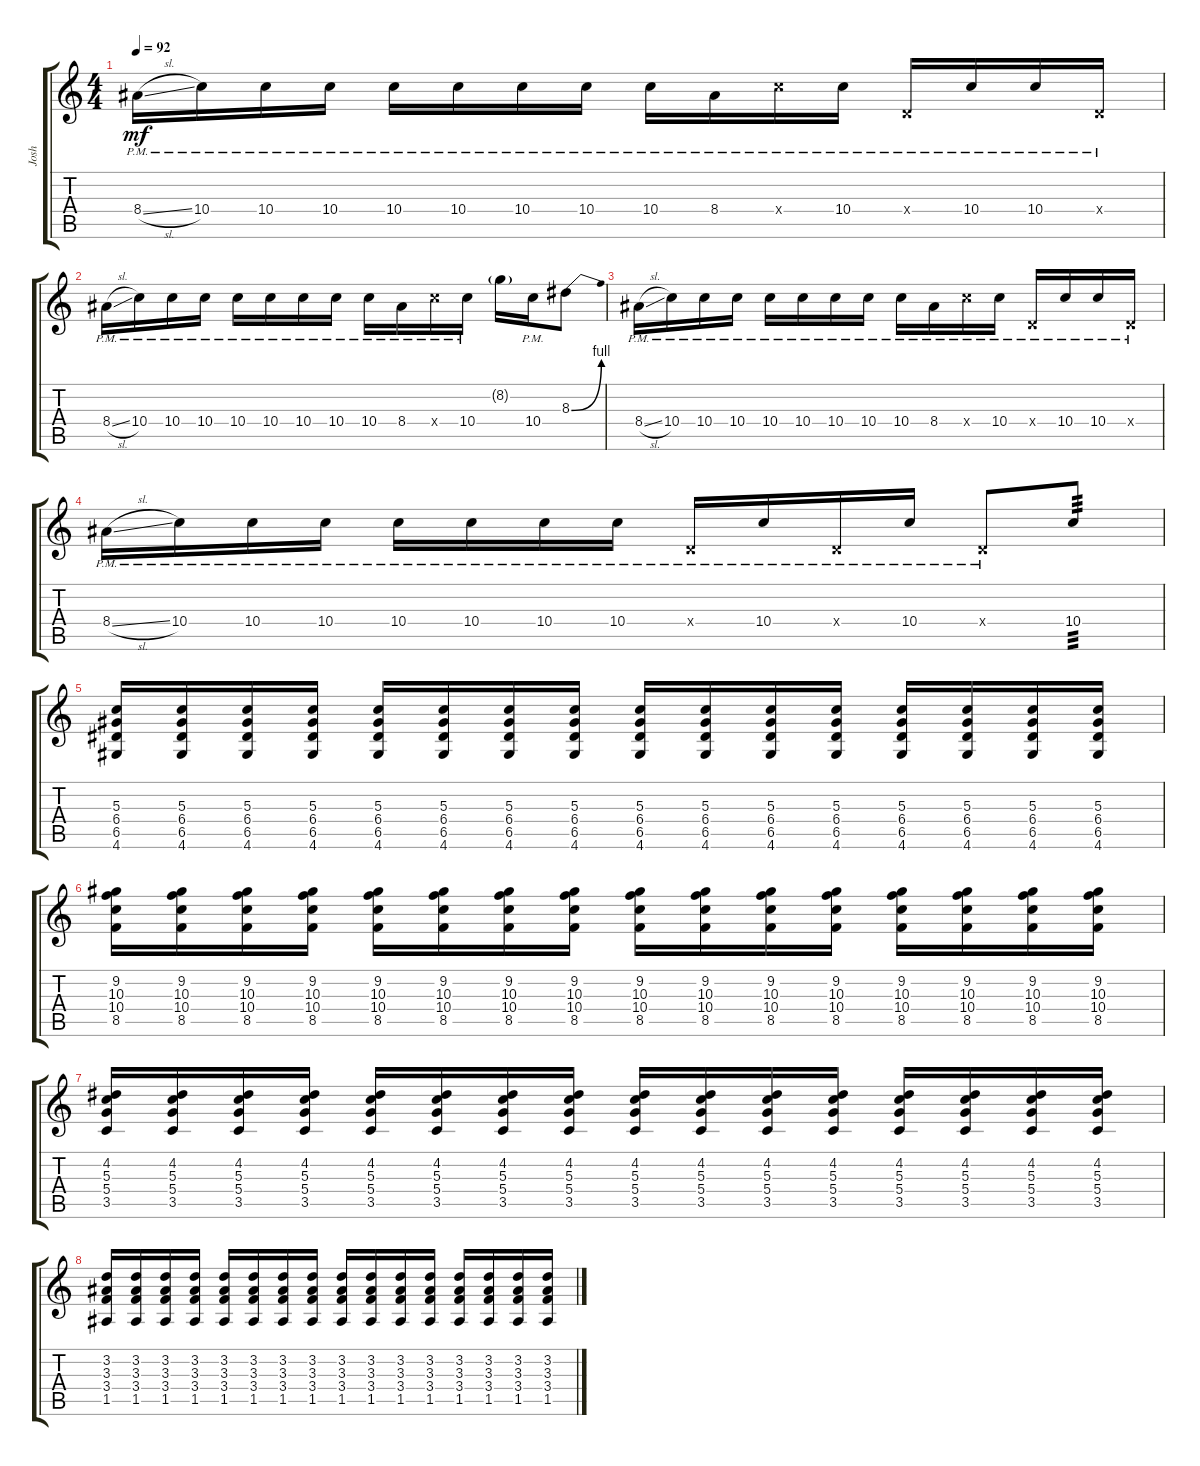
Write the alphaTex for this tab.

\track ("Josh" "Josh") {instrument electricguitarclean}
\staff {score tabs}
\tuning (E4 B3 G3 D3 A2 E2) {hide}
\ts (4 4)
\tempo 92
\clef g2
\ks c
8.4{sl pm}.16{dy mf} 10.4{pm}.16 10.4{pm}.16 10.4{pm}.16 10.4{pm}.16 10.4{pm}.16 10.4{pm}.16 10.4{pm}.16 10.4{pm}.16 8.4{pm}.16 10.4{pm x}.16 10.4{pm}.16 0.4{pm x}.16 10.4{pm}.16 10.4{pm}.16 0.4{pm x}.16 |
8.4{sl pm}.16 10.4{pm}.16 10.4{pm}.16 10.4{pm}.16 10.4{pm}.16 10.4{pm}.16 10.4{pm}.16 10.4{pm}.16 10.4{pm}.16 8.4{pm}.16 10.4{pm x}.16 10.4{pm}.16 8.2{g}.16 10.4{pm}.16 8.3{be (bend 0 0 60 4)}.8 |
8.4{sl pm}.16 10.4{pm}.16 10.4{pm}.16 10.4{pm}.16 10.4{pm}.16 10.4{pm}.16 10.4{pm}.16 10.4{pm}.16 10.4{pm}.16 8.4{pm}.16 10.4{pm x}.16 10.4{pm}.16 0.4{pm x}.16 10.4{pm}.16 10.4{pm}.16 0.4{pm x}.16 |
8.4{sl pm}.16 10.4{pm}.16 10.4{pm}.16 10.4{pm}.16 10.4{pm}.16 10.4{pm}.16 10.4{pm}.16 10.4{pm}.16 0.4{pm x}.16 10.4{pm}.16 0.4{pm x}.16 10.4{pm}.16 0.4{pm x}.8 10.4.8{tp 3} |
(5.3 6.4 6.5 4.6).16 (5.3 6.4 6.5 4.6).16 (5.3 6.4 6.5 4.6).16 (5.3 6.4 6.5 4.6).16 (5.3 6.4 6.5 4.6).16 (5.3 6.4 6.5 4.6).16 (5.3 6.4 6.5 4.6).16 (5.3 6.4 6.5 4.6).16 (5.3 6.4 6.5 4.6).16 (5.3 6.4 6.5 4.6).16 (5.3 6.4 6.5 4.6).16 (5.3 6.4 6.5 4.6).16 (5.3 6.4 6.5 4.6).16 (5.3 6.4 6.5 4.6).16 (5.3 6.4 6.5 4.6).16 (5.3 6.4 6.5 4.6).16 |
(9.2 10.3 10.4 8.5).16 (9.2 10.3 10.4 8.5).16 (9.2 10.3 10.4 8.5).16 (9.2 10.3 10.4 8.5).16 (9.2 10.3 10.4 8.5).16 (9.2 10.3 10.4 8.5).16 (9.2 10.3 10.4 8.5).16 (9.2 10.3 10.4 8.5).16 (9.2 10.3 10.4 8.5).16 (9.2 10.3 10.4 8.5).16 (9.2 10.3 10.4 8.5).16 (9.2 10.3 10.4 8.5).16 (9.2 10.3 10.4 8.5).16 (9.2 10.3 10.4 8.5).16 (9.2 10.3 10.4 8.5).16 (9.2 10.3 10.4 8.5).16 |
(4.2 5.3 5.4 3.5).16 (4.2 5.3 5.4 3.5).16 (4.2 5.3 5.4 3.5).16 (4.2 5.3 5.4 3.5).16 (4.2 5.3 5.4 3.5).16 (4.2 5.3 5.4 3.5).16 (4.2 5.3 5.4 3.5).16 (4.2 5.3 5.4 3.5).16 (4.2 5.3 5.4 3.5).16 (4.2 5.3 5.4 3.5).16 (4.2 5.3 5.4 3.5).16 (4.2 5.3 5.4 3.5).16 (4.2 5.3 5.4 3.5).16 (4.2 5.3 5.4 3.5).16 (4.2 5.3 5.4 3.5).16 (4.2 5.3 5.4 3.5).16 |
(3.2 3.3 3.4 1.5).16 (3.2 3.3 3.4 1.5).16 (3.2 3.3 3.4 1.5).16 (3.2 3.3 3.4 1.5).16 (3.2 3.3 3.4 1.5).16 (3.2 3.3 3.4 1.5).16 (3.2 3.3 3.4 1.5).16 (3.2 3.3 3.4 1.5).16 (3.2 3.3 3.4 1.5).16 (3.2 3.3 3.4 1.5).16 (3.2 3.3 3.4 1.5).16 (3.2 3.3 3.4 1.5).16 (3.2 3.3 3.4 1.5).16 (3.2 3.3 3.4 1.5).16 (3.2 3.3 3.4 1.5).16 (3.2 3.3 3.4 1.5).16
